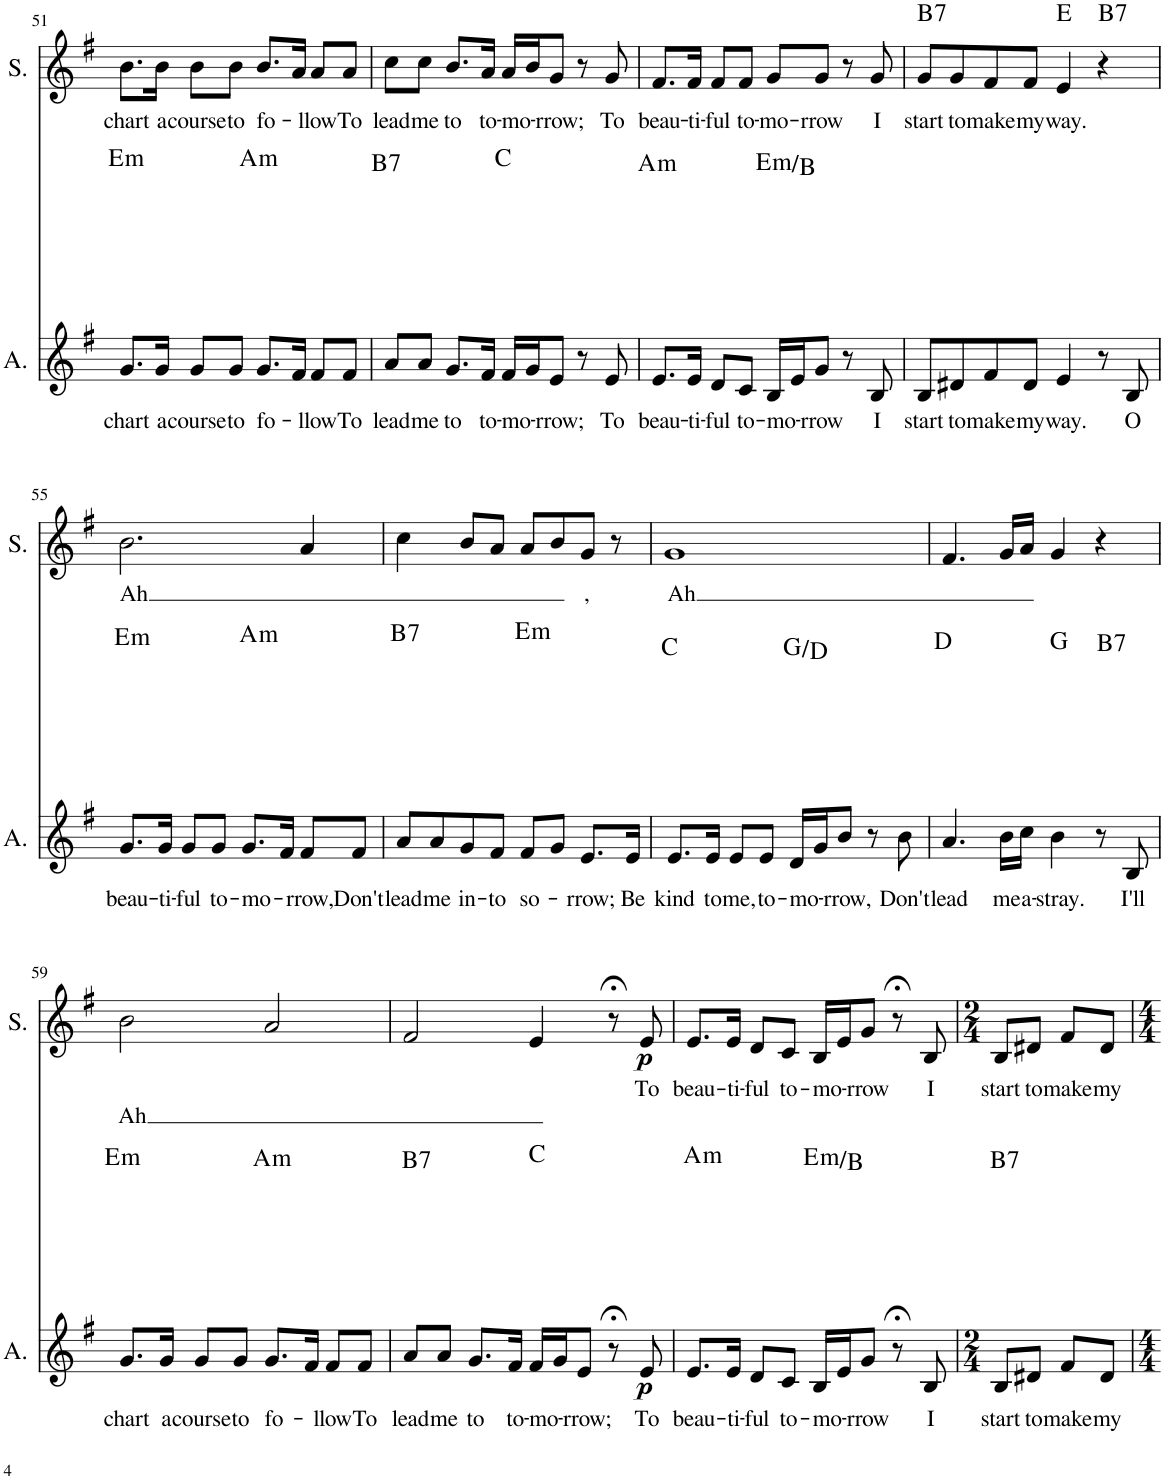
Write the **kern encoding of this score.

**kern	**text	**dynam	**harte	**kern	**text	**dynam	**harte
*part2	*part2	*part2	*part2	*part1	*part1	*part1	*part1
*staff2	*staff2	*staff2	*	*staff1	*staff1	*staff1	*
*I"Alto	*	*	*	*I"Soprano	*	*	*
*I'A.	*	*	*	*I'S.	*	*	*
!!LO:PB:g=z
*clefG2	*	*	*	*clefG2	*	*	*
*k[f#]	*	*	*	*k[f#]	*	*	*
*M4/4	*	*	*	*M4/4	*	*	*
=51	=51	=51	=51	=51	=51	=51	=51
!	!LO:LY:b	!	!LO:H:kt=m	!	!LO:LY:b	!	!
8.g/L	chart	.	E:min	8.b\L	chart	.	.
!	!LO:LY:b	!	!	!	!LO:LY:b	!	!
16g/Jk	a	.	.	16b\Jk	a	.	.
!	!LO:LY:b	!	!	!	!LO:LY:b	!	!
8g/L	course	.	.	8b\L	course	.	.
!	!LO:LY:b	!	!	!	!LO:LY:b	!	!
8g/J	to	.	.	8b\J	to	.	.
!	!LO:LY:b	!	!LO:H:kt=m	!	!LO:LY:b	!	!
8.g/L	fo-	.	A:min	8.b/L	fo-	.	.
16f#/Jk	.	.	.	16a/Jk	.	.	.
!	!LO:LY:b	!	!	!	!LO:LY:b	!	!
8f#/L	-llow	.	.	8a/L	-llow	.	.
!	!LO:LY:b	!	!	!	!LO:LY:b	!	!
8f#/J	To	.	.	8a/J	To	.	.
=52	=52	=52	=52	=52	=52	=52	=52
!	!LO:LY:b	!	!LO:H:kt=7	!	!LO:LY:b	!	!
8a/L	lead	.	B:7	8cc\L	lead	.	.
!	!LO:LY:b	!	!	!	!LO:LY:b	!	!
8a/J	me	.	.	8cc\J	me	.	.
!	!LO:LY:b	!	!	!	!LO:LY:b	!	!
8.g/L	to	.	.	8.b/L	to	.	.
!	!LO:LY:b	!	!	!	!LO:LY:b	!	!
16f#/Jk	to-	.	.	16a/Jk	to-	.	.
!	!LO:LY:b	!	!	!	!LO:LY:b	!	!
16f#/LL	-mo-	.	C:maj	16a/LL	-mo-	.	.
16g/J	.	.	.	16b/J	.	.	.
!	!LO:LY:b	!	!	!	!LO:LY:b	!	!
8e/J	-rrow;	.	.	8g/J	-rrow;	.	.
8r	.	.	.	8r	.	.	.
!	!LO:LY:b	!	!	!	!LO:LY:b	!	!
8e/	To	.	.	8g/	To	.	.
=53	=53	=53	=53	=53	=53	=53	=53
!	!LO:LY:b	!	!LO:H:kt=m	!	!LO:LY:b	!	!
8.e/L	beau-	.	A:min	8.f#/L	beau-	.	.
!	!LO:LY:b	!	!	!	!LO:LY:b	!	!
16e/Jk	-ti-	.	.	16f#/Jk	-ti-	.	.
!	!LO:LY:b	!	!	!	!LO:LY:b	!	!
8d/L	-ful	.	.	8f#/L	-ful	.	.
!	!LO:LY:b	!	!	!	!LO:LY:b	!	!
8c/J	to-	.	.	8f#/J	to-	.	.
!	!LO:LY:b	!	!LO:H:kt=m	!	!LO:LY:b	!	!
16B/LL	-mo-	.	E:min/5	8g/L	-mo-	.	.
16e/J	.	.	.	.	.	.	.
!	!LO:LY:b	!	!	!	!LO:LY:b	!	!
8g/J	-rrow	.	.	8g/J	-rrow	.	.
8r	.	.	.	8r	.	.	.
!	!LO:LY:b	!	!	!	!LO:LY:b	!	!
8B/	I	.	.	8g/	I	.	.
=54	=54	=54	=54	=54	=54	=54	=54
!	!LO:LY:b	!	!	!	!LO:LY:b	!	!LO:H:kt=7
8B/L	start	.	.	8g/L	start	.	B:7
!	!LO:LY:b	!	!	!	!LO:LY:b	!	!
8d#X/	to	.	.	8g/	to	.	.
!	!LO:LY:b	!	!	!	!LO:LY:b	!	!
8f#/	make	.	.	8f#/	make	.	.
!	!LO:LY:b	!	!	!	!LO:LY:b	!	!
8d#/J	my	.	.	8f#/J	my	.	.
!	!LO:LY:b	!	!	!	!LO:LY:b	!	!
4e/	way.	.	.	4e/	way.	.	E:maj
!	!	!	!	!	!	!	!LO:H:kt=7
8r	.	.	.	4r	.	.	B:7
!	!LO:LY:b	!	!	!	!	!	!
8B/	O	.	.	.	.	.	.
!!LO:LB:g=z
=55	=55	=55	=55	=55	=55	=55	=55
!	!LO:LY:b	!	!LO:H:kt=m	!	!LO:LY:b	!	!
8.g/L	beau-	.	E:min	2.b\	Ah	.	.
!	!LO:LY:b	!	!	!	!	!	!
16g/Jk	-ti-	.	.	.	.	.	.
!	!LO:LY:b	!	!	!	!	!	!
8g/L	-ful	.	.	.	.	.	.
!	!LO:LY:b	!	!	!	!	!	!
8g/J	to-	.	.	.	.	.	.
!	!LO:LY:b	!	!LO:H:kt=m	!	!	!	!
8.g/L	-mo-	.	A:min	.	.	.	.
16f#/Jk	.	.	.	.	.	.	.
!	!LO:LY:b	!	!	!	!	!	!
8f#/L	-rrow,	.	.	4a/	.	.	.
!	!LO:LY:b	!	!	!	!	!	!
8f#/J	Don't	.	.	.	.	.	.
=56	=56	=56	=56	=56	=56	=56	=56
!	!LO:LY:b	!	!LO:H:kt=7	!	!	!	!
8a/L	lead	.	B:7	4cc\	.	.	.
!	!LO:LY:b	!	!	!	!	!	!
8a/	me	.	.	.	.	.	.
!	!LO:LY:b	!	!	!	!	!	!
8g/	in-	.	.	8b/L	.	.	.
!	!LO:LY:b	!	!	!	!	!	!
8f#/J	-to	.	.	8a/J	.	.	.
!	!LO:LY:b	!	!LO:H:kt=m	!	!	!	!
8f#/L	so-	.	E:min	8a/L	.	.	.
8g/J	.	.	.	8b/	.	.	.
!	!LO:LY:b	!	!	!	!LO:LY:b	!	!
8.e/L	-rrow;	.	.	8g/J	,	.	.
.	.	.	.	8r	.	.	.
!	!LO:LY:b	!	!	!	!	!	!
16e/Jk	Be	.	.	.	.	.	.
=57	=57	=57	=57	=57	=57	=57	=57
!	!LO:LY:b	!	!	!	!LO:LY:b	!	!
8.e/L	kind	.	C:maj	1g	Ah	.	.
!	!LO:LY:b	!	!	!	!	!	!
16e/Jk	to	.	.	.	.	.	.
!	!LO:LY:b	!	!	!	!	!	!
8e/L	me,	.	.	.	.	.	.
!	!LO:LY:b	!	!	!	!	!	!
8e/J	to-	.	.	.	.	.	.
!	!LO:LY:b	!	!	!	!	!	!
16d/LL	-mo-	.	G:maj/5	.	.	.	.
16g/J	.	.	.	.	.	.	.
!	!LO:LY:b	!	!	!	!	!	!
8b/J	-rrow,	.	.	.	.	.	.
8r	.	.	.	.	.	.	.
!	!LO:LY:b	!	!	!	!	!	!
8b\	Don't	.	.	.	.	.	.
=58	=58	=58	=58	=58	=58	=58	=58
!	!LO:LY:b	!	!	!	!	!	!
4.a/	lead	.	D:maj	4.f#/	.	.	.
!	!LO:LY:b	!	!	!	!	!	!
16b\LL	me	.	.	16g/LL	.	.	.
!	!LO:LY:b	!	!	!	!	!	!
16cc\JJ	a-	.	.	16a/JJ	.	.	.
!	!LO:LY:b	!	!	!	!	!	!
4b\	-stray.	.	G:maj	4g/	.	.	.
!	!	!	!LO:H:kt=7	!	!	!	!
8r	.	.	B:7	4r	.	.	.
!	!LO:LY:b	!	!	!	!	!	!
8B/	I'll	.	.	.	.	.	.
!!LO:LB:g=z
=59	=59	=59	=59	=59	=59	=59	=59
!	!LO:LY:b	!	!LO:H:kt=m	!	!LO:LY:b	!	!
8.g/L	chart	.	E:min	2b\	Ah	.	.
!	!LO:LY:b	!	!	!	!	!	!
16g/Jk	a	.	.	.	.	.	.
!	!LO:LY:b	!	!	!	!	!	!
8g/L	course	.	.	.	.	.	.
!	!LO:LY:b	!	!	!	!	!	!
8g/J	to	.	.	.	.	.	.
!	!LO:LY:b	!	!LO:H:kt=m	!	!	!	!
8.g/L	fo-	.	A:min	2a/	.	.	.
16f#/Jk	.	.	.	.	.	.	.
!	!LO:LY:b	!	!	!	!	!	!
8f#/L	-llow	.	.	.	.	.	.
!	!LO:LY:b	!	!	!	!	!	!
8f#/J	To	.	.	.	.	.	.
=60	=60	=60	=60	=60	=60	=60	=60
!	!LO:LY:b	!	!LO:H:kt=7	!	!	!	!
8a/L	lead	.	B:7	2f#/	.	.	.
!	!LO:LY:b	!	!	!	!	!	!
8a/J	me	.	.	.	.	.	.
!	!LO:LY:b	!	!	!	!	!	!
8.g/L	to	.	.	.	.	.	.
!	!LO:LY:b	!	!	!	!	!	!
16f#/Jk	to-	.	.	.	.	.	.
!	!LO:LY:b	!	!	!	!	!	!
16f#/LL	-mo-	.	C:maj	4e/	.	.	.
16g/J	.	.	.	.	.	.	.
!	!LO:LY:b	!	!	!	!	!	!
8e/J	-rrow;	.	.	.	.	.	.
8r;<	.	.	.	8r;<	.	.	.
!	!LO:LY:b	!LO:DY:b	!	!	!LO:LY:b	!LO:DY:b	!
8e/	To	p	.	8e/	To	p	.
=61	=61	=61	=61	=61	=61	=61	=61
!	!LO:LY:b	!	!LO:H:kt=m	!	!LO:LY:b	!	!
8.e/L	beau-	.	A:min	8.e/L	beau-	.	.
!	!LO:LY:b	!	!	!	!LO:LY:b	!	!
16e/Jk	-ti-	.	.	16e/Jk	-ti-	.	.
!	!LO:LY:b	!	!	!	!LO:LY:b	!	!
8d/L	-ful	.	.	8d/L	-ful	.	.
!	!LO:LY:b	!	!	!	!LO:LY:b	!	!
8c/J	to-	.	.	8c/J	to-	.	.
!	!LO:LY:b	!	!LO:H:kt=m	!	!LO:LY:b	!	!
16B/LL	-mo-	.	E:min/5	16B/LL	-mo-	.	.
16e/J	.	.	.	16e/J	.	.	.
!	!LO:LY:b	!	!	!	!LO:LY:b	!	!
8g/J	-rrow	.	.	8g/J	-rrow	.	.
8r;<	.	.	.	8r;<	.	.	.
!	!LO:LY:b	!	!	!	!LO:LY:b	!	!
8B/	I	.	.	8B/	I	.	.
=62	=62	=62	=62	=62	=62	=62	=62
*M2/4	*	*	*	*M2/4	*	*	*
!	!LO:LY:b	!	!LO:H:kt=7	!	!LO:LY:b	!	!
8B/L	start	.	B:7	8B/L	start	.	.
!	!LO:LY:b	!	!	!	!LO:LY:b	!	!
8d#X/J	to	.	.	8d#X/J	to	.	.
!	!LO:LY:b	!	!	!	!LO:LY:b	!	!
8f#/L	make	.	.	8f#/L	make	.	.
!	!LO:LY:b	!	!	!	!LO:LY:b	!	!
8d#/J	my	.	.	8d#/J	my	.	.
=	=	=	=	=	=	=	=
*-	*-	*-	*-	*-	*-	*-	*-
